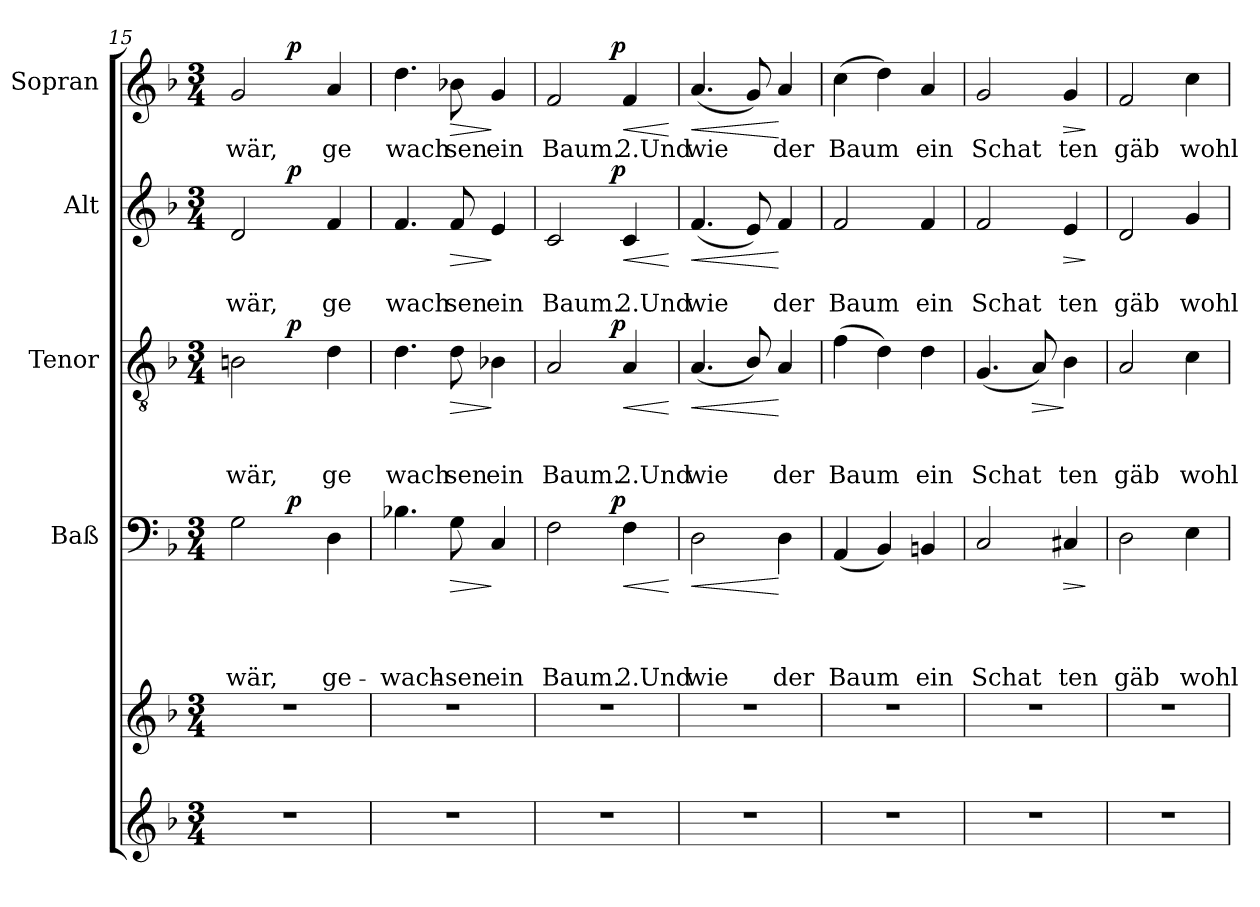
**kern	**kern	**kern	**text	**text	**text	**text	**dynam	**kern	**text	**text	**text	**dynam	**kern	**text	**text	**dynam	**kern	**text	**dynam
*part6	*part5	*part4	*part4	*part4	*part4	*part4	*part4	*part3	*part3	*part3	*part3	*part3	*part2	*part2	*part2	*part2	*part1	*part1	*part1
*staff6	*staff5	*staff4	*staff4	*staff4	*staff4	*staff4	*staff4	*staff3	*staff3	*staff3	*staff3	*staff3	*staff2	*staff2	*staff2	*staff2	*staff1	*staff1	*staff1
*	*	*I"Baß	*	*	*	*	*	*I"Tenor	*	*	*	*	*I"Alt	*	*	*	*I"Sopran	*	*
*clefG2	*clefG2	*clefF4	*	*	*	*	*	*clefGv2	*	*	*	*	*clefG2	*	*	*	*clefG2	*	*
*k[b-]	*k[b-]	*k[b-]	*	*	*	*	*	*k[b-]	*	*	*	*	*k[b-]	*	*	*	*k[b-]	*	*
*F:	*F:	*F:	*	*	*	*	*	*F:	*	*	*	*	*F:	*	*	*	*F:	*	*
*M3/4	*M3/4	*M3/4	*	*	*	*	*	*M3/4	*	*	*	*	*M3/4	*	*	*	*M3/4	*	*
=15	=15	=15	=15	=15	=15	=15	=15	=15	=15	=15	=15	=15	=15	=15	=15	=15	=15	=15	=15
!	!	!	!	!	!	!LO:LY:b:rj	!	!	!	!	!LO:LY:b:rj	!	!	!	!LO:LY:b:rj	!	!	!LO:LY:b:rj	!
*	*	*^	*	*	*	*	*	*^	*	*	*	*	*^	*	*	*	*^	*	*
2.r	2.r	2G\	4ryy	.	.	.	wär,	.	2Bn\	4ryy	.	.	wär,	.	2d/	4ryy	.	wär,	.	2g/	4ryy	wär,	.
.	.	.	32ryy	.	.	.	.	.	.	32ryy	.	.	.	.	.	32ryy	.	.	.	.	32ryy	.	.
!	!	!	!	!	!	!	!	!LO:DY:a	!	!	!	!	!	!LO:DY:a	!	!	!	!	!LO:DY:a	!	!	!	!LO:DY:a
.	.	.	4...ryy	.	.	.	.	p	.	4...ryy	.	.	.	p	.	4...ryy	.	.	p	.	4...ryy	.	p
!	!	!	!	!	!	!	!LO:LY:b:rj	!	!	!	!	!	!LO:LY:b:rj	!	!	!	!	!LO:LY:b:rj	!	!	!	!LO:LY:b:rj	!
.	.	4D\	.	.	.	.	ge-	.	4d\	.	.	.	ge	.	4f/	.	.	ge	.	4a/	.	ge	.
=16	=16	=16	=16	=16	=16	=16	=16	=16	=16	=16	=16	=16	=16	=16	=16	=16	=16	=16	=16	=16	=16	=16	=16
!	!	!	!	!	!	!	!LO:LY:b:rj	!	!	!	!	!	!LO:LY:b:rj	!	!	!	!	!LO:LY:b:rj	!	!	!	!LO:LY:b:rj	!
*	*	*v	*v	*	*	*	*	*	*	*	*	*	*	*	*v	*v	*	*	*	*v	*v	*	*
*	*	*	*	*	*	*	*	*v	*v	*	*	*	*	*	*	*	*	*	*	*
2.r	2.r	4.B-X\	.	.	.	-wach-	.	4.d\	.	.	wach	.	4.f/	.	wach	.	4.dd\	wach	.
!	!	!	!	!	!	!LO:LY:b:rj	!LO:HP:b	!	!	!	!LO:LY:b:rj	!LO:HP:b	!	!	!LO:LY:b:rj	!LO:HP:b	!	!LO:LY:b:rj	!LO:HP:b
.	.	8G\	.	.	.	-sen	>	8d\	.	.	sen	>	8f/	.	sen	>	8b-X\	sen	>
!	!	!	!	!	!	!LO:LY:b:rj	!	!	!	!	!LO:LY:b:rj	!	!	!	!LO:LY:b:rj	!	!	!LO:LY:b:rj	!
.	.	4C/	.	.	.	ein	]	4B-X\	.	.	ein	]	4e/	.	ein	]	4g/	ein	]
=17	=17	=17	=17	=17	=17	=17	=17	=17	=17	=17	=17	=17	=17	=17	=17	=17	=17	=17	=17
!	!	!	!	!	!	!LO:LY:b:rj	!	!	!	!	!LO:LY:b:rj	!	!	!	!LO:LY:b:rj	!	!	!LO:LY:b:rj	!
*	*	*^	*	*	*	*	*	*^	*	*	*	*	*^	*	*	*	*^	*	*
2.r	2.r	2F\	4...ryy	.	.	.	Baum.	.	2A/	4...ryy	.	.	Baum.	.	2c/	4...ryy	.	Baum.	.	2f/	4...ryy	Baum.	.
!	!	!	!	!	!	!	!	!LO:DY:a	!	!	!	!	!	!LO:DY:a	!	!	!	!	!LO:DY:a	!	!	!	!LO:DY:a
.	.	.	4ryy	.	.	.	.	p	.	4ryy	.	.	.	p	.	4ryy	.	.	p	.	4ryy	.	p
!	!	!	!	!	!	!	!LO:LY:b:rj	!LO:HP:b	!	!	!	!	!LO:LY:b:rj	!LO:HP:b	!	!	!	!LO:LY:b:rj	!LO:HP:b	!	!	!LO:LY:b:rj	!LO:HP:b
.	.	4F\	.	.	.	.	2.Und	<	4A/	.	.	.	2.Und	<	4c/	.	.	2.Und	<	4f/	.	2.Und	<
.	.	.	32ryy	.	.	.	.	.	.	32ryy	.	.	.	.	.	32ryy	.	.	.	.	32ryy	.	.
.	.	.	.	.	.	.	.	[	.	.	.	.	.	[	.	.	.	.	[	.	.	.	[
!!LO:PB:g=z
=18	=18	=18	=18	=18	=18	=18	=18	=18	=18	=18	=18	=18	=18	=18	=18	=18	=18	=18	=18	=18	=18	=18	=18
!	!	!	!	!	!	!	!LO:LY:b:rj	!LO:HP:b	!	!	!	!	!LO:LY:b:rj	!LO:HP:b	!	!	!	!LO:LY:b:rj	!LO:HP:b	!	!	!LO:LY:b:rj	!LO:HP:b
*	*	*v	*v	*	*	*	*	*	*	*	*	*	*	*	*v	*v	*	*	*	*v	*v	*	*
*	*	*	*	*	*	*	*	*v	*v	*	*	*	*	*	*	*	*	*	*	*
2.r	2.r	2D\	.	.	.	wie	<	(<4.A/	.	.	wie	<	(<4.f/	.	wie	<	(<4.a/	wie	<
.	.	.	.	.	.	.	.	8B-/)	.	.	.	.	8e/)	.	.	.	8g/)	.	.
!	!	!	!	!	!	!LO:LY:b:rj	!	!	!	!	!LO:LY:b:rj	!	!	!	!LO:LY:b:rj	!	!	!LO:LY:b:rj	!
.	.	4D\	.	.	.	der	[	4A/	.	.	der	[	4f/	.	der	[	4a/	der	[
=19	=19	=19	=19	=19	=19	=19	=19	=19	=19	=19	=19	=19	=19	=19	=19	=19	=19	=19	=19
!	!	!	!	!	!	!LO:LY:b:rj	!	!	!	!	!LO:LY:b:rj	!	!	!	!LO:LY:b:rj	!	!	!LO:LY:b:rj	!
2.r	2.r	(<4AA/	.	.	.	Baum	.	(>4f\	.	.	Baum	.	2f/	.	Baum	.	(>4cc\	Baum	.
.	.	4BB-/)	.	.	.	.	.	4d\)	.	.	.	.	.	.	.	.	4dd\)	.	.
!	!	!	!	!	!	!LO:LY:b:rj	!	!	!	!	!LO:LY:b:rj	!	!	!	!LO:LY:b:rj	!	!	!LO:LY:b:rj	!
.	.	4BBn/	.	.	.	ein	.	4d\	.	.	ein	.	4f/	.	ein	.	4a/	ein	.
=20	=20	=20	=20	=20	=20	=20	=20	=20	=20	=20	=20	=20	=20	=20	=20	=20	=20	=20	=20
!	!	!	!	!	!	!LO:LY:b:rj	!	!	!	!	!LO:LY:b:rj	!	!	!	!LO:LY:b:rj	!	!	!LO:LY:b:rj	!
2.r	2.r	2C/	.	.	.	Schat	.	(<4.G/	.	.	Schat	.	2f/	.	Schat	.	2g/	Schat	.
!	!	!	!	!	!	!	!	!	!	!	!	!LO:HP:b	!	!	!	!	!	!	!
.	.	.	.	.	.	.	.	8A/)	.	.	.	>	.	.	.	.	.	.	.
!	!	!	!	!	!	!LO:LY:b:rj	!LO:HP:b	!	!	!	!LO:LY:b:rj	!	!	!	!LO:LY:b:rj	!LO:HP:b	!	!LO:LY:b:rj	!LO:HP:b
.	.	4C#X/	.	.	.	ten	>	4B-\	.	.	ten	]	4e/	.	ten	>	4g/	ten	>
.	.	.	.	.	.	.	]	.	.	.	.	.	.	.	.	]	.	.	]
=21	=21	=21	=21	=21	=21	=21	=21	=21	=21	=21	=21	=21	=21	=21	=21	=21	=21	=21	=21
!	!	!	!	!	!	!LO:LY:b:rj	!	!	!	!	!LO:LY:b:rj	!	!	!	!LO:LY:b:rj	!	!	!LO:LY:b:rj	!
2.r	2.r	2D\	.	.	.	gäb	.	2A/	.	.	gäb	.	2d/	.	gäb	.	2f/	gäb	.
!	!	!	!	!	!	!LO:LY:b:rj	!	!	!	!	!LO:LY:b:rj	!	!	!	!LO:LY:b:rj	!	!	!LO:LY:b:rj	!
.	.	4E\	.	.	.	wohl	.	4c\	.	.	wohl	.	4g/	.	wohl	.	4cc\	wohl	.
=	=	=	=	=	=	=	=	=	=	=	=	=	=	=	=	=	=	=	=
*-	*-	*-	*-	*-	*-	*-	*-	*-	*-	*-	*-	*-	*-	*-	*-	*-	*-	*-	*-
